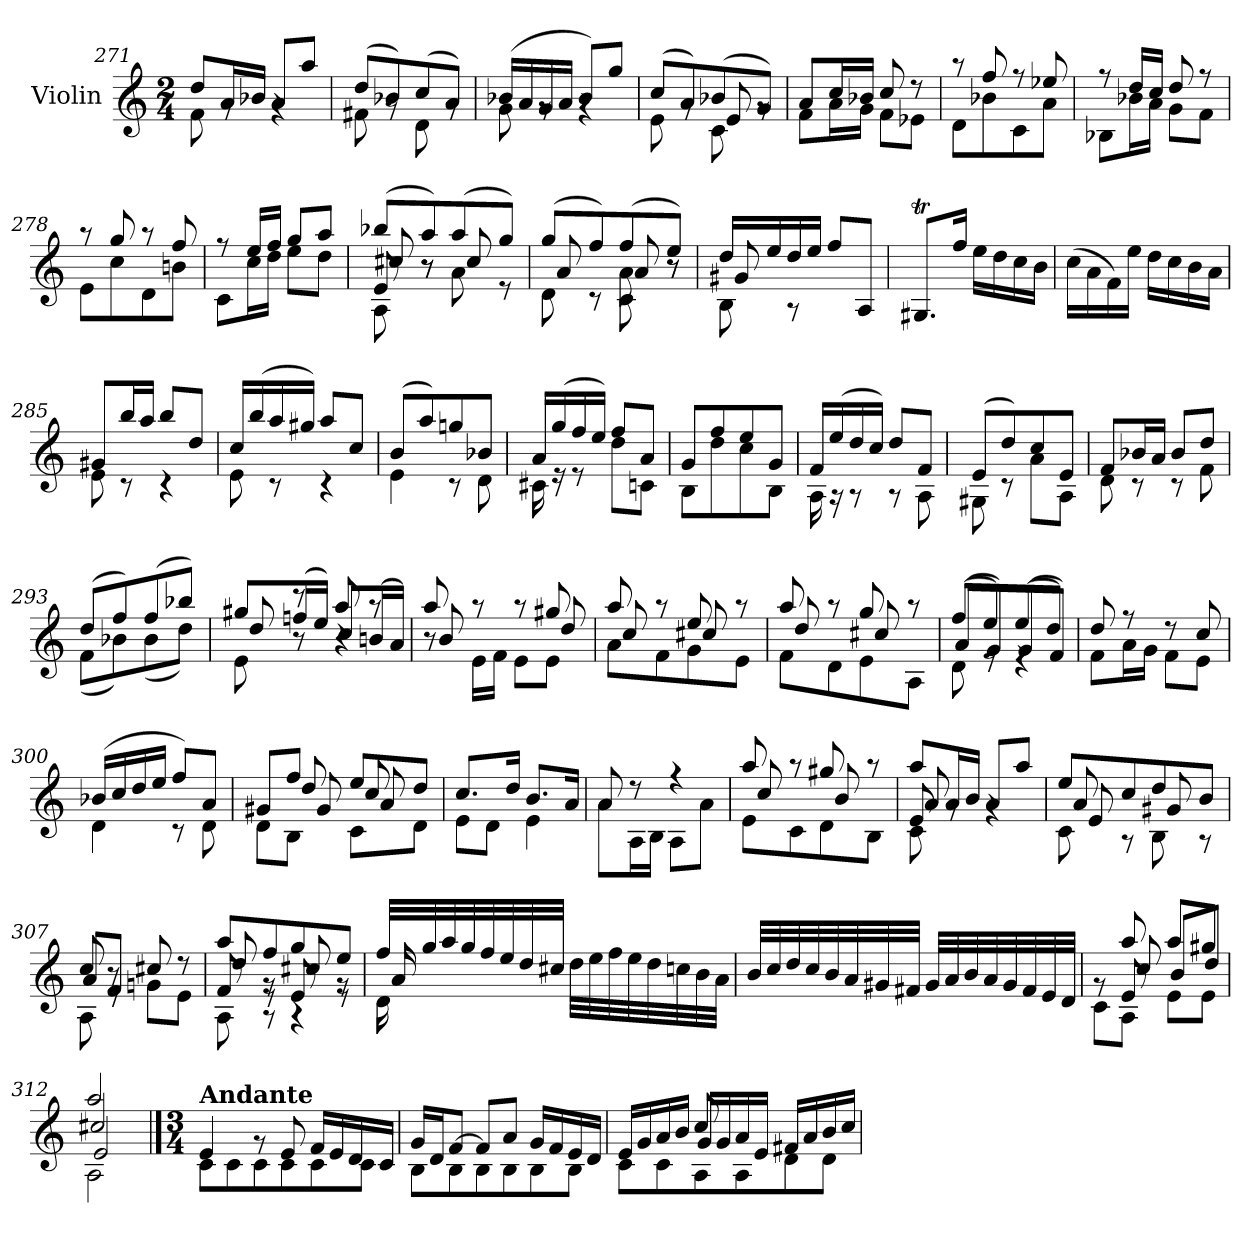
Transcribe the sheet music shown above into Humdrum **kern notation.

**kern
*part1
*staff1
*I"Violin
*I'Vln.
*clefG2
*k[]
*M2/4
=271
*^
8dd/L	8f\
16a/L	8rg
16b-X/JJ	.
8a/L	4rg
8aa/J	.
=272	=272
(8dd/L	8f#X\
8b-X/)	8rg
(8cc/	8d\
8a/J)	8rg
=273	=273
(16b-X/LL	8g\
16a/	.
16g/	8rg
16a/JJ	.
8b-/L)	4rg
8gg/J	.
=274	=274
*	*^
(8cc/L	8e\	4ryy
8a/)	8rg	.
(8b-X/	8c\	8e/
8g/J)	8rg	8ryy
*	*v	*v
=275	=275
8a/L	8f\L
16cc/L	16a\L
16b-X/JJ	16g\JJ
8cc/	8f\L
8r	8e-X\J
!!LO:LB:g=z	!!
=276	=276
8r	8d\L
8ff/	8b-X\
8r	8c\
8ee-X/	8a\J
=277	=277
8r	8B-X\L
16dd/LL	16b-X\L
16cc/JJ	16a\JJ
8dd/	8g\L
8r	8f\J
=278	=278
8r	8e\L
8gg/	8cc\
8r	8d\
8ff/	8bn\J
=279	=279
8r	8c\L
16ee/LL	16cc\L
16ff/JJ	16dd\JJ
8gg/L	8ee\L
8aa/J	8dd\J
=280	=280
*^	*^
(8bb-X/L	8A\	8cc#X/	8e/
8aa/)	8r	8ryy	8r
(8aa/	8a\	8cc#/	4ryy
8gg/J)	8r	8ryy	.
=281	=281	=281	=281
(8gg/L	8d\	8a/	4ryy
8ff/)	8r	8ryy	.
(8ff/	8c\	8a/	8a\
8ee/J)	8r	8ryy	8r
*	*	*v	*v
=282	=282	=282
16dd/LL	8B\	8g#X/
16ee/	.	.
16dd/	8r	8ryy
16ee/JJ	.	.
8ff/L	4ryy	4ryy
8A/J	.	.
*v	*v	*v
=283
8.G#Xt/L
16ff/Jk
16ee\LL
16dd\
16cc\
16b\JJ
!!LO:LB:g=z
=284
(16cc\LL
16a\
16f\)
16ee\JJ
16dd\LL
16cc\
16b\
16a\JJ
=285
*^
8g#X/L	8e\
16bb/L	8r
16aa/JJ	.
8bb/L	4r
8dd/J	.
=286	=286
16cc/LL	8e\
(16bb/	.
16aa/	8r
16gg#X/JJ)	.
8aa/L	4r
8cc/J	.
=287	=287
(8b/L	4e\
8aa/)	.
8ggn/	8r
8b-X/J	8d\
=288	=288
16a/LL	16c#X\
(16gg/	16r
16ff/	8r
16ee/JJ)	.
8ff/L	8dd\L
8a/J	8cn\J
=289	=289
8g/L	8B\L
8ff/	8dd\
8ee/	8cc\
8g/J	8B\J
=290	=290
16f/LL	16A\
(16ee/	16r
16dd/	8r
16cc/JJ)	.
8dd/L	8r
8f/J	8A\
=291	=291
(8e/L	8G#X\
8dd/)	8r
8cc/	8a\L
8e/J	8A\J
!!LO:LB:g=z	!!
=292	=292
8f/L	8d\
16b-X/L	8r
16a/JJ	.
8b-/L	8r
8dd/J	8f\
=293	=293
(8dd/L	(8f\L
8ff/)	8b-X\)
(8ff/	(8b-\
8bb-X/J)	8dd\J)
=294	=294
*	*^
8gg#X/L	8e\	8dd/
(16ffn/L	8r	8rccc
16ee/JJ)	.	.
8aa/	4r	8cc/L
8raa	.	(16bn/L
.	.	16a/JJ)
=295	=295	=295
8aa/	8r	8b/
8r	16e\LL	8ryy
.	16f\JJ	.
8r	8e\L	8ryy
8gg#X/	8e\J	8dd/
=296	=296	=296
8aa/	8a\L	8cc/
8r	8f\	8ryy
8ee/	8g\	8cc#X/
8r	8e\J	8ryy
=297	=297	=297
8aa/	8f\L	8dd/
8r	8d\	8ryy
8gg/	8e\	8cc#X/
8r	8A\J	8ryy
=298	=298	=298
(8ff/L	8d\	(8a/L
8ee/)	8re	8g/)
(8ee/	4re	(8g/
8dd/J)	.	8f/J)
*	*v	*v
=299	=299
8dd/	8f\L
8r	16a\L
.	16g\JJ
8r	8f\L
8cc/	8e\J
!!LO:LB:g=z	!!
=300	=300
(16b-X/LL	4d\
16cc/	.
16dd/	.
16ee/JJ	.
8ff/L)	8r
8a/J	8d\
=301	=301
*^	*^
8g#X/L	8d\L	8ryy	8ryy
8ff/J	8B\J	8dd/	8g#/
8ee/L	8c\L	8cc/	8a/
8dd/J	8d\J	8ryy	8ryy
*	*v	*v	*v
=302	=302
8.cc/L	8e\L
.	8d\J
16dd/Jk	.
8.b/L	4e\
16a/Jk	.
=303	=303
8a/	8a\L
8r	16A\L
.	16B\JJ
4r	8A\L
.	8a\J
=304	=304
*	*^
8aa/	8e\L	8cc/
8r	8c\	8ryy
8gg#X/	8d\	8b/
8r	8B\J	8ryy
=305	=305	=305
*	*	*^
8aa/L	8c\	8a/	8e/
16a/L	8rg	8rgyy	8ryy
16b/JJ	.	.	.
8a/L	4rg	4ryy	4ryy
8aa/J	.	.	.
=306	=306	=306	=306
8ee/L	8c\	8a/	8e/
8cc/	8r	8ryy	8ryy
8dd/	8B\	8g#X/	4ryy
8b/J	8r	8ryy	.
*	*	*v	*v
=307	=307	=307
8cc/	8A\	8a/L
8r	8re	8f/J
8cc#X/	8gn\L	4ryy
8r	8e\J	.
!!LO:LB:g=z	!!	!!
=308	=308	=308
*	*	*^
8aa/L	8A\	8dd/	8f/
8ff/	8rA	8re	8rg
8gg/	4rA	8cc#X/	8e/
8ee/J	.	8re	8rg
*	*	*v	*v
=309	=309	=309
32ff/LLL	16d\	16a/
32gg/	.	.
32aa/	16ryy	16ryy
32gg/	.	.
32ff/	8ryy	8ryy
32ee/	.	.
32dd/	.	.
32cc#X/JJJ	.	.
32dd\LLL	4ryy	4ryy
32ee\	.	.
32ff\	.	.
32ee\	.	.
32dd\	.	.
32ccn\	.	.
32b\	.	.
32a\JJJ	.	.
*v	*v	*v
=310
32b/LLL
32cc/
32dd/
32cc/
32b/
32a/
32g#X/
32f#X/JJJ
32g#/LLL
32a/
32b/
32a/
32g#/
32f#/
32e/
32d/JJJ
=311
*MM40
*^
*	*^
*	*	*^
8rg	8c\L	8ryy	8ryy
8aa/	8A\J	8cc/	8e/
8aa/L	8e\L	8b/L	4ryy
8gg#X/J	8e\J	8dd/J	.
=312	=312	=312	=312
2aa/	2A\	2cc#X/	2e/
*v	*v	*v	*v
!!LO:PB:g=z
==313
*M3/4
*^
*	*^
*	*	*^
!LO:TX:a:B:t=Andante	!	!	!
*	*v	*v	*v
4e/	8c\L
.	8c\
8rg	8c\
8e/	8c\
16f/LL	8c\
16e/	.
16d/	8c\J
16c/JJ	.
=314	=314
16g/LL	8B\L
16d/J	.
[8f/J	8B\
8f/L]	8B\
8a/J	8B\
16g/LL	8B\
16f/	.
16e/	8B\J
16d/JJ	.
=315	=315
*	*^
16e/LL	8c\L	4ryy
16g/	.	.
16a/	8c\	.
16b/JJ	.	.
8cc/	8A\	16g/LL
.	.	16g/
8ryy	8A\	16a/
.	.	16e/JJ
4ryy	8d\	16f#X/LL
.	.	16a/
.	8d\J	16b/
.	.	16cc/JJ
*v	*v	*v
=
*-
